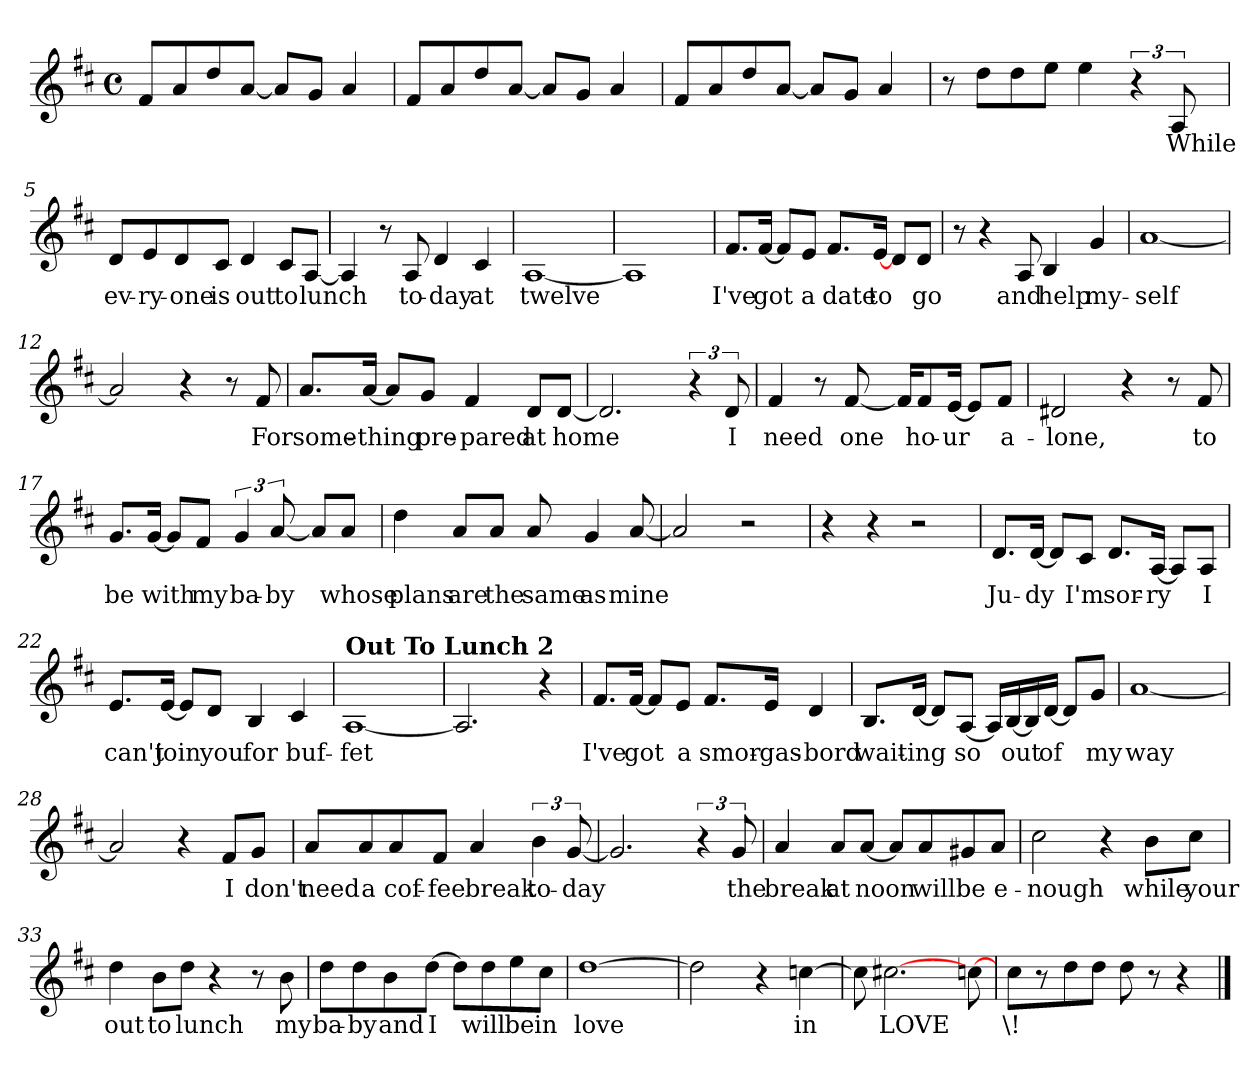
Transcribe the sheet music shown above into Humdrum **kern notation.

**kern	**text
*part1	*part1
*staff1	*staff1
*clefG2	*
*k[f#c#]	*
*D:	*
*M4/4	*
*met(c)	*
=1	=1
8f#/L	.
8a/	.
8dd/	.
[8a/J	.
8a/L]	.
8g/J	.
4a/	.
=2	=2
8f#/L	.
8a/	.
8dd/	.
[8a/J	.
8a/L]	.
8g/J	.
4a/	.
=3	=3
8f#/L	.
8a/	.
8dd/	.
[8a/J	.
8a/L]	.
8g/J	.
4a/	.
!!LO:LB:g=z
=4	=4
8r	.
8dd\L	.
8dd\	.
8ee\J	.
4ee\	.
6r	.
12A/	While
=5	=5
8d/L	ev-
8e/	-ry-
8d/	-one
8c#/J	is
4d/	out
8c#/L	to
[8A/J	lunch
=6	=6
4A/]	.
8r	.
8A/	to-
4d/	-day
4c#/	at
!!LO:LB:g=z
=7	=7
[1A	twelve
=8	=8
1A]	.
=9	=9
8.f#/L	I've
[16f#/Jk	got
8f#/L]	.
8e/J	a
8.f#/L	date
[16e/Jk	to
8d/L	.
8d/J	go
=10	=10
8r	.
4r	.
8A/	and
4B/	help
4g/	my-
!!LO:LB:g=z
=11	=11
[1a	-self
=12	=12
2a/]	.
4r	.
8r	.
8f#/	For
=13	=13
8.a/L	some-
[16a/Jk	-thing
8a/L]	.
8g/J	pre-
4f#/	-pared
8d/L	at
[8d/J	home
=14	=14
2.d/]	.
6r	.
12d/	I
!!LO:LB:g=z
=15	=15
4f#/	need
8r	.
[8f#/	one
16f#/KL]	.
8f#/	ho-
[16e/Jk	-ur
8e/L]	.
8f#/J	a-
=16	=16
2d#X/	-lone,
4r	.
8r	.
8f#/	to
=17	=17
8.g/L	be
[16g/Jk	with
8g/L]	.
8f#/J	my
6g/	ba-
[12a/	-by
8a/L]	.
8a/J	whose
!!LO:LB:g=z
=18	=18
4dd\	plans
8a/L	are
8a/J	the
8a/	same
4g/	as
[8a/	mine
=19	=19
2a/]	.
2r	.
=20	=20
4r	.
4r	.
2r	.
=21	=21
8.d/L	Ju-
[16d/Jk	-dy
8d/L]	.
8c#/J	I'm
8.d/L	sor-
[16A/Jk	-ry
8A/L]	.
8A/J	I
!!LO:PB:g=z
=22	=22
8.e/L	can't
[16e/Jk	join
8e/L]	.
8d/J	you
4B/	for
4c#/	buf-
=23	=23
!LO:TX:a:B:t=Out To Lunch  2	!
[1A	-fet
=24	=24
2.A/]	.
4r	.
=25	=25
8.f#/L	I've
[16f#/Jk	got
8f#/L]	.
8e/J	a
8.f#/L	smor-
16e/Jk	-gas-
4d/	-bord
!!LO:LB:g=z
=26	=26
8.B/L	wait-
[16d/Jk	-ing
8d/L]	.
[8A/J	so
16A/LL]	.
[16B/	out
16B/]	.
[16d/JJ	of
8d/L]	.
8g/J	my
=27	=27
[1a	way
=28	=28
2a/]	.
4r	.
8f#/L	I
8g/J	don't
!!LO:LB:g=z
=29	=29
8a/L	need
8a/	a
8a/	cof-
8f#/J	-fee
4a/	break
6b\	to-
[12g/	-day
=30	=30
2.g/]	.
6r	.
12g/	the
=31	=31
4a/	break
8a/L	at
[8a/J	noon
8a/L]	.
8a/	will
8g#X/	be
8a/J	e-
!!LO:LB:g=z
=32	=32
2cc#\	-nough
4r	.
8b\L	while
8cc#\J	your
=33	=33
4dd\	out
8b\L	to
8dd\J	lunch
4r	.
8r	.
8b\	my
!!LO:LB:g=z
=34	=34
8dd\L	ba-
8dd\	-by
8b\	and
[8dd\J	I
8dd\L]	.
8dd\	will
8ee\	be
8cc#\J	in
=35	=35
[1dd	love
!!LO:LB:g=z
=36	=36
2dd\]	.
4r	.
[4ccn\	in
=37	=37
8cc\]	.
[2.cc#X\	LOVE
[8cc\	.
=38	=38
8cc#\L	\!
8r	.
8dd\	.
8dd\J	.
8dd\	.
8r	.
4r	.
==	==
*-	*-
